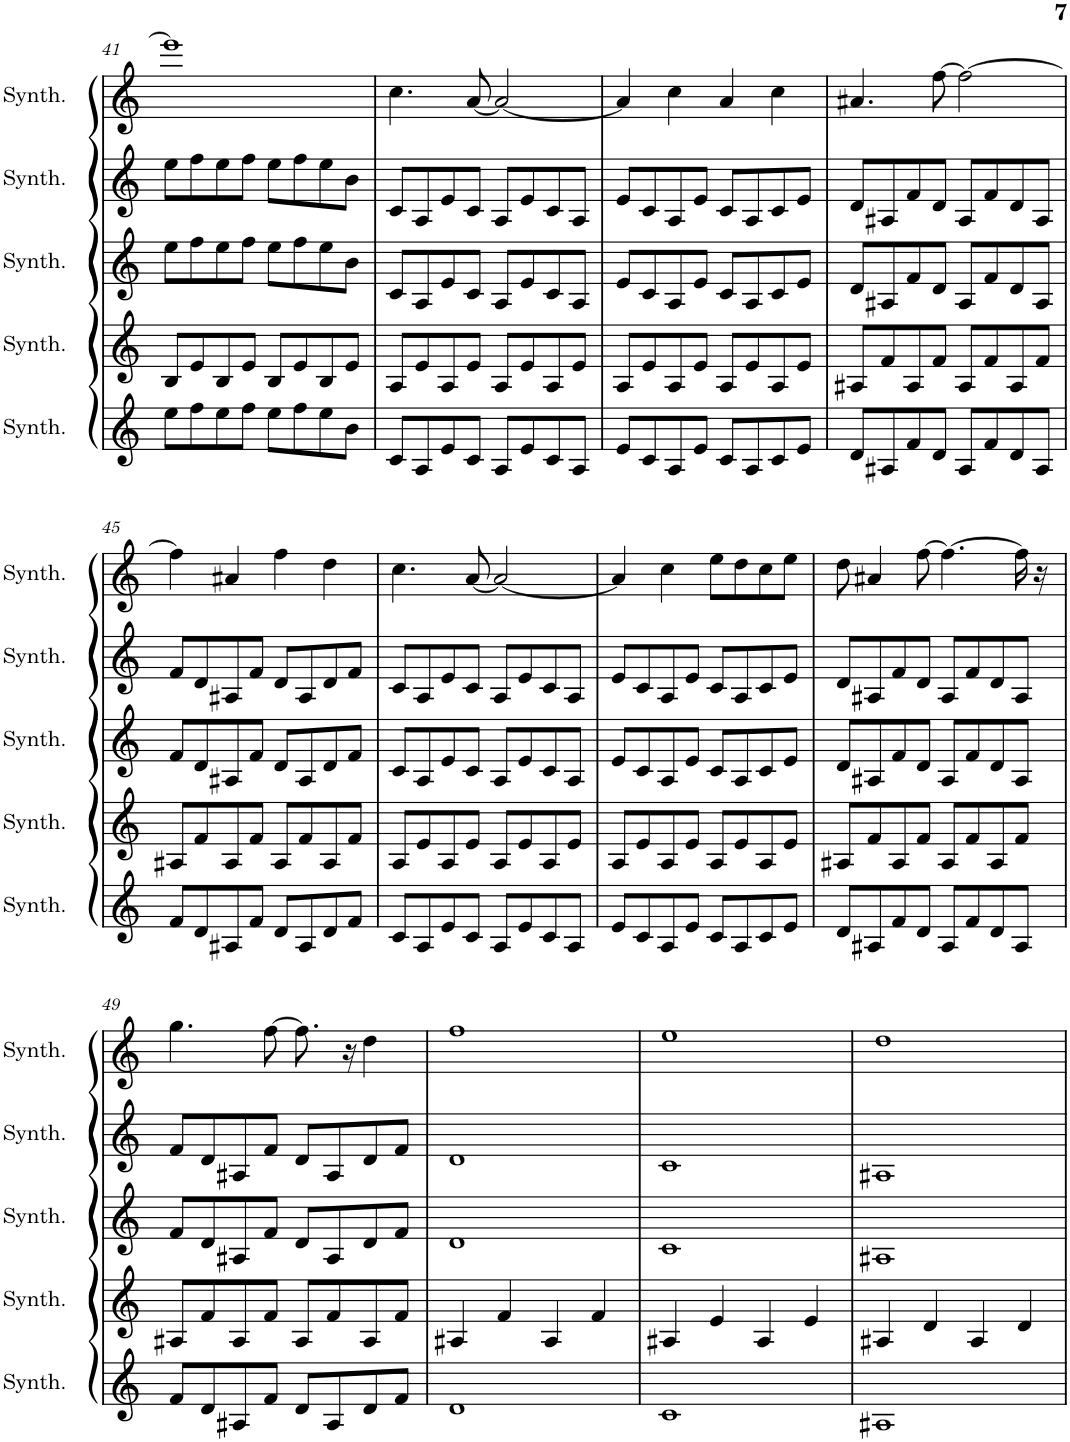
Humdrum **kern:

**kern	**kern	**kern	**kern	**kern
*part5	*part4	*part3	*part2	*part1
*staff5	*staff4	*staff3	*staff2	*staff1
*I"Saw Synthesizer	*I"Saw Synthesizer	*I"Saw Synthesizer	*I"Saw Synthesizer	*I"Saw Synthesizer
*I'Synth.	*I'Synth.	*I'Synth.	*I'Synth.	*I'Synth.
!!LO:PB:g=z
*clefG2	*clefG2	*clefG2	*clefG2	*clefG2
*k[]	*k[]	*k[]	*k[]	*k[]
*M4/4	*M4/4	*M4/4	*M4/4	*M4/4
=41	=41	=41	=41	=41
8ee\L	8B/L	8ee\L	8ee\L	1eee]
8ff\	8e/	8ff\	8ff\	.
8ee\	8B/	8ee\	8ee\	.
8ff\J	8e/J	8ff\J	8ff\J	.
8ee\L	8B/L	8ee\L	8ee\L	.
8ff\	8e/	8ff\	8ff\	.
8ee\	8B/	8ee\	8ee\	.
8b\J	8e/J	8b\J	8b\J	.
=42	=42	=42	=42	=42
8c/L	8A/L	8c/L	8c/L	4.cc\
8A/	8e/	8A/	8A/	.
8e/	8A/	8e/	8e/	.
8c/J	8e/J	8c/J	8c/J	[8a/
8A/L	8A/L	8A/L	8A/L	2a/_
8e/	8e/	8e/	8e/	.
8c/	8A/	8c/	8c/	.
8A/J	8e/J	8A/J	8A/J	.
=43	=43	=43	=43	=43
8e/L	8A/L	8e/L	8e/L	4a/]
8c/	8e/	8c/	8c/	.
8A/	8A/	8A/	8A/	4cc\
8e/J	8e/J	8e/J	8e/J	.
8c/L	8A/L	8c/L	8c/L	4a/
8A/	8e/	8A/	8A/	.
8c/	8A/	8c/	8c/	4cc\
8e/J	8e/J	8e/J	8e/J	.
=44	=44	=44	=44	=44
8d/L	8A#X/L	8d/L	8d/L	4.a#X/
8A#X/	8f/	8A#X/	8A#X/	.
8f/	8A#/	8f/	8f/	.
8d/J	8f/J	8d/J	8d/J	[8ff\
8A#/L	8A#/L	8A#/L	8A#/L	2ff\_
8f/	8f/	8f/	8f/	.
8d/	8A#/	8d/	8d/	.
8A#/J	8f/J	8A#/J	8A#/J	.
!!LO:LB:g=z
=45	=45	=45	=45	=45
8f/L	8A#X/L	8f/L	8f/L	4ff\]
8d/	8f/	8d/	8d/	.
8A#X/	8A#/	8A#X/	8A#X/	4a#X/
8f/J	8f/J	8f/J	8f/J	.
8d/L	8A#/L	8d/L	8d/L	4ff\
8A#/	8f/	8A#/	8A#/	.
8d/	8A#/	8d/	8d/	4dd\
8f/J	8f/J	8f/J	8f/J	.
=46	=46	=46	=46	=46
8c/L	8A/L	8c/L	8c/L	4.cc\
8A/	8e/	8A/	8A/	.
8e/	8A/	8e/	8e/	.
8c/J	8e/J	8c/J	8c/J	[8a/
8A/L	8A/L	8A/L	8A/L	2a/_
8e/	8e/	8e/	8e/	.
8c/	8A/	8c/	8c/	.
8A/J	8e/J	8A/J	8A/J	.
=47	=47	=47	=47	=47
8e/L	8A/L	8e/L	8e/L	4a/]
8c/	8e/	8c/	8c/	.
8A/	8A/	8A/	8A/	4cc\
8e/J	8e/J	8e/J	8e/J	.
8c/L	8A/L	8c/L	8c/L	8ee\L
8A/	8e/	8A/	8A/	8dd\
8c/	8A/	8c/	8c/	8cc\
8e/J	8e/J	8e/J	8e/J	8ee\J
=48	=48	=48	=48	=48
8d/L	8A#X/L	8d/L	8d/L	8dd\
8A#X/	8f/	8A#X/	8A#X/	4a#X/
8f/	8A#/	8f/	8f/	.
8d/J	8f/J	8d/J	8d/J	[8ff\
8A#/L	8A#/L	8A#/L	8A#/L	4.ff\_
8f/	8f/	8f/	8f/	.
8d/	8A#/	8d/	8d/	.
8A#/J	8f/J	8A#/J	8A#/J	16ff\]
.	.	.	.	16r
!!LO:LB:g=z
=49	=49	=49	=49	=49
8f/L	8A#X/L	8f/L	8f/L	4.gg\
8d/	8f/	8d/	8d/	.
8A#X/	8A#/	8A#X/	8A#X/	.
8f/J	8f/J	8f/J	8f/J	[8ff\
8d/L	8A#/L	8d/L	8d/L	8.ff\]
8A#/	8f/	8A#/	8A#/	.
.	.	.	.	16r
8d/	8A#/	8d/	8d/	4dd\
8f/J	8f/J	8f/J	8f/J	.
=50	=50	=50	=50	=50
1d	4A#X/	1d	1d	1ff
.	4f/	.	.	.
.	4A#/	.	.	.
.	4f/	.	.	.
=51	=51	=51	=51	=51
1c	4A#X/	1c	1c	1ee
.	4e/	.	.	.
.	4A#/	.	.	.
.	4e/	.	.	.
=52	=52	=52	=52	=52
1A#X	4A#X/	1A#X	1A#X	1dd
.	4d/	.	.	.
.	4A#/	.	.	.
.	4d/	.	.	.
=	=	=	=	=
*-	*-	*-	*-	*-
